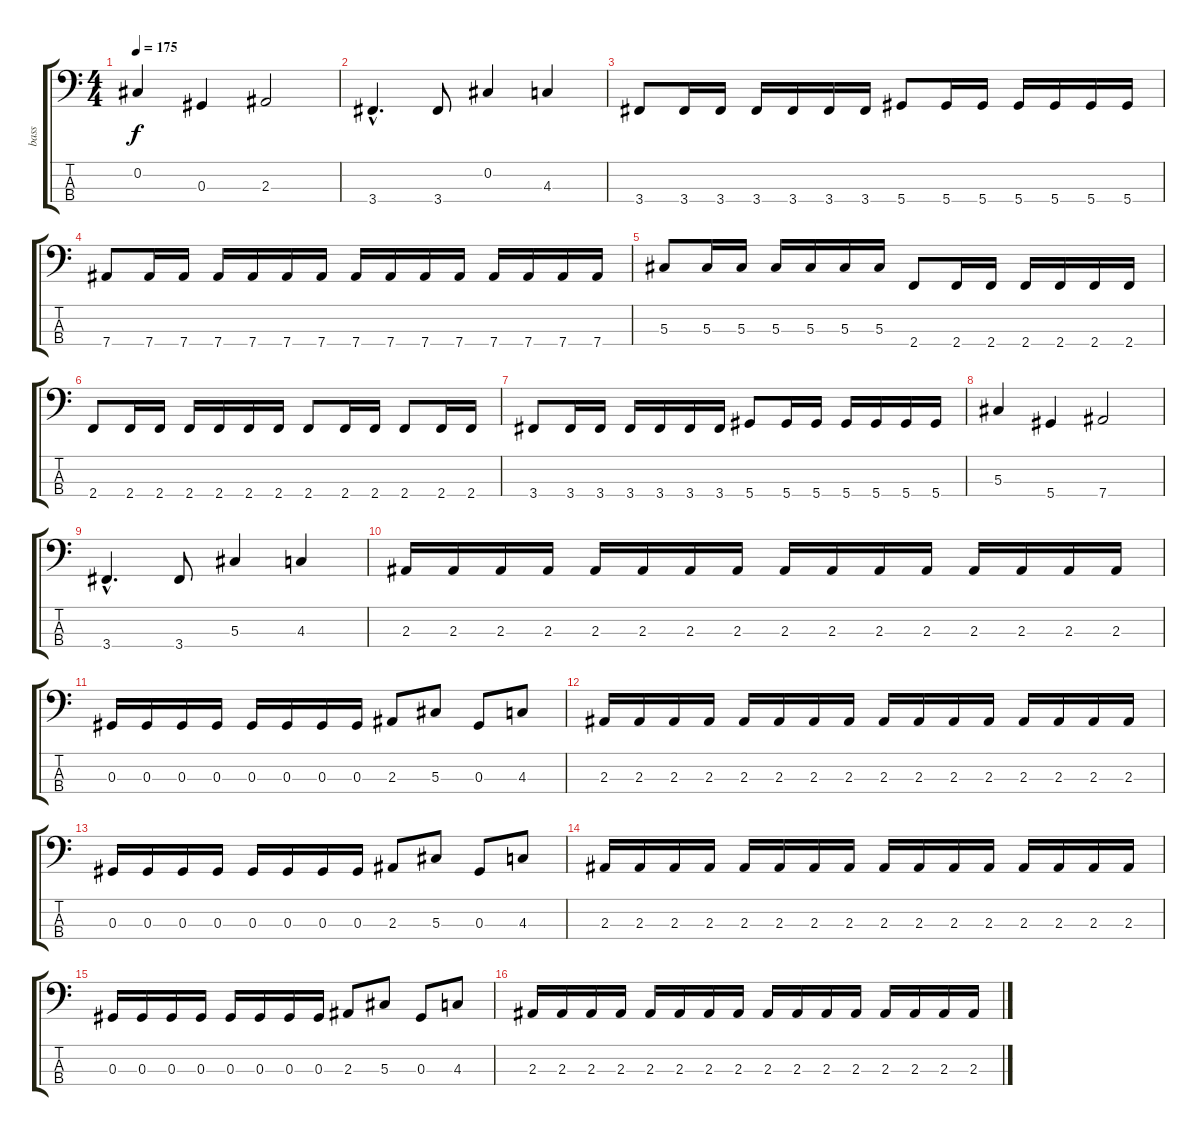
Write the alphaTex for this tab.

\track ("bass" "bass") {instrument electricbassfinger}
\staff {score tabs}
\tuning (Gb2 Db2 Ab1 Eb1) {hide}
\ts (4 4)
\tempo 175
\clef f4
\ks c
0.2.4{dy f} 0.3.4 2.3.2 |
3.4{hac}.4{d} 3.4.8 0.2.4 4.3.4 |
3.4.8 3.4.16 3.4.16 3.4.16 3.4.16 3.4.16 3.4.16 5.4.8 5.4.16 5.4.16 5.4.16 5.4.16 5.4.16 5.4.16 |
7.4.8 7.4.16 7.4.16 7.4.16 7.4.16 7.4.16 7.4.16 7.4.16 7.4.16 7.4.16 7.4.16 7.4.16 7.4.16 7.4.16 7.4.16 |
5.3.8 5.3.16 5.3.16 5.3.16 5.3.16 5.3.16 5.3.16 2.4.8 2.4.16 2.4.16 2.4.16 2.4.16 2.4.16 2.4.16 |
2.4.8 2.4.16 2.4.16 2.4.16 2.4.16 2.4.16 2.4.16 2.4.8 2.4.16 2.4.16 2.4.8 2.4.16 2.4.16 |
3.4.8 3.4.16 3.4.16 3.4.16 3.4.16 3.4.16 3.4.16 5.4.8 5.4.16 5.4.16 5.4.16 5.4.16 5.4.16 5.4.16 |
5.3.4 5.4.4 7.4.2 |
3.4{hac}.4{d} 3.4.8 5.3.4 4.3.4 |
2.3.16 2.3.16 2.3.16 2.3.16 2.3.16 2.3.16 2.3.16 2.3.16 2.3.16 2.3.16 2.3.16 2.3.16 2.3.16 2.3.16 2.3.16 2.3.16 |
0.3.16 0.3.16 0.3.16 0.3.16 0.3.16 0.3.16 0.3.16 0.3.16 2.3.8 5.3.8 0.3.8 4.3.8 |
2.3.16 2.3.16 2.3.16 2.3.16 2.3.16 2.3.16 2.3.16 2.3.16 2.3.16 2.3.16 2.3.16 2.3.16 2.3.16 2.3.16 2.3.16 2.3.16 |
0.3.16 0.3.16 0.3.16 0.3.16 0.3.16 0.3.16 0.3.16 0.3.16 2.3.8 5.3.8 0.3.8 4.3.8 |
2.3.16 2.3.16 2.3.16 2.3.16 2.3.16 2.3.16 2.3.16 2.3.16 2.3.16 2.3.16 2.3.16 2.3.16 2.3.16 2.3.16 2.3.16 2.3.16 |
0.3.16 0.3.16 0.3.16 0.3.16 0.3.16 0.3.16 0.3.16 0.3.16 2.3.8 5.3.8 0.3.8 4.3.8 |
2.3.16 2.3.16 2.3.16 2.3.16 2.3.16 2.3.16 2.3.16 2.3.16 2.3.16 2.3.16 2.3.16 2.3.16 2.3.16 2.3.16 2.3.16 2.3.16
